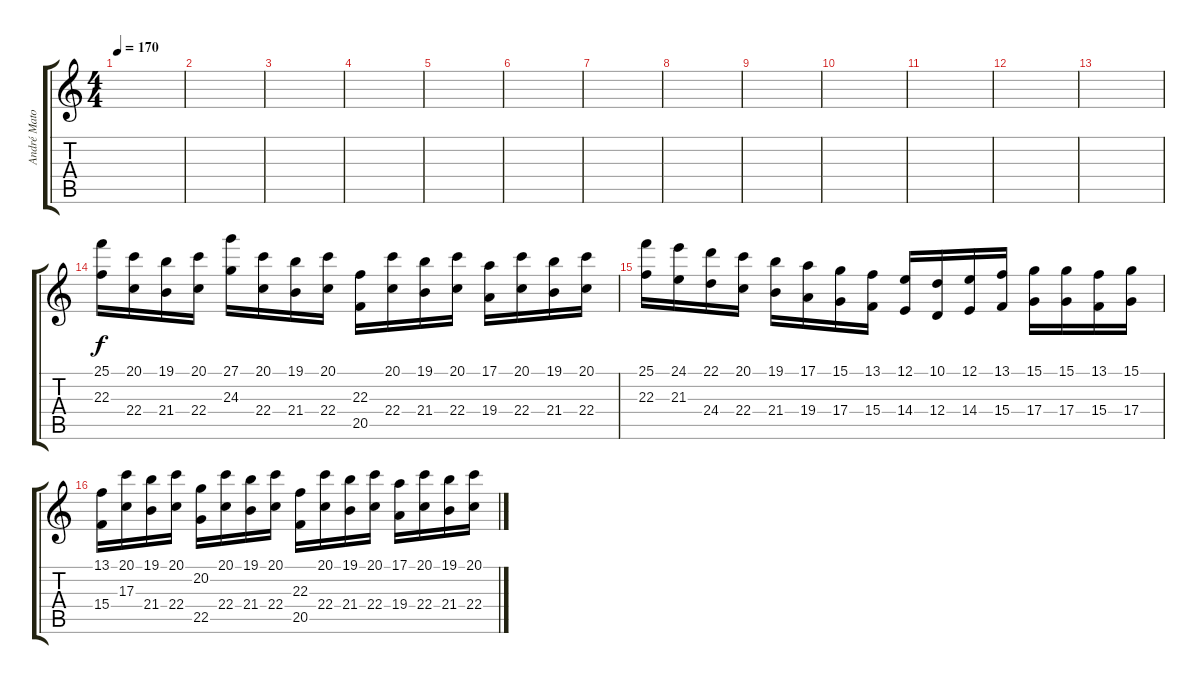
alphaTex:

\track ("André Matos (Teclado)" "André Mato") {instrument stringensemble1}
\staff {score tabs}
\tuning (E4 B3 G3 D3 A2 E2) {hide}
\ts (4 4)
\tempo 170
\clef g2
\ks c
|
|
|
|
|
|
|
|
|
|
|
|
|
(25.1 22.3).16 (20.1 22.4).16 (19.1 21.4).16 (20.1 22.4).16 (27.1 24.3).16 (20.1 22.4).16 (19.1 21.4).16 (20.1 22.4).16 (22.3 20.5).16 (20.1 22.4).16 (19.1 21.4).16 (20.1 22.4).16 (17.1 19.4).16 (20.1 22.4).16 (19.1 21.4).16 (20.1 22.4).16 |
(25.1 22.3).16 (24.1 21.3).16 (22.1 24.4).16 (20.1 22.4).16 (19.1 21.4).16 (17.1 19.4).16 (15.1 17.4).16 (13.1 15.4).16 (12.1 14.4).16 (10.1 12.4).16 (12.1 14.4).16 (13.1 15.4).16 (15.1 17.4).16 (15.1 17.4).16 (13.1 15.4).16 (15.1 17.4).16 |
(13.1 15.4).16 (20.1 17.3).16 (19.1 21.4).16 (20.1 22.4).16 (20.2 22.5).16 (20.1 22.4).16 (19.1 21.4).16 (20.1 22.4).16 (22.3 20.5).16 (20.1 22.4).16 (19.1 21.4).16 (20.1 22.4).16 (17.1 19.4).16 (20.1 22.4).16 (19.1 21.4).16 (20.1 22.4).16
